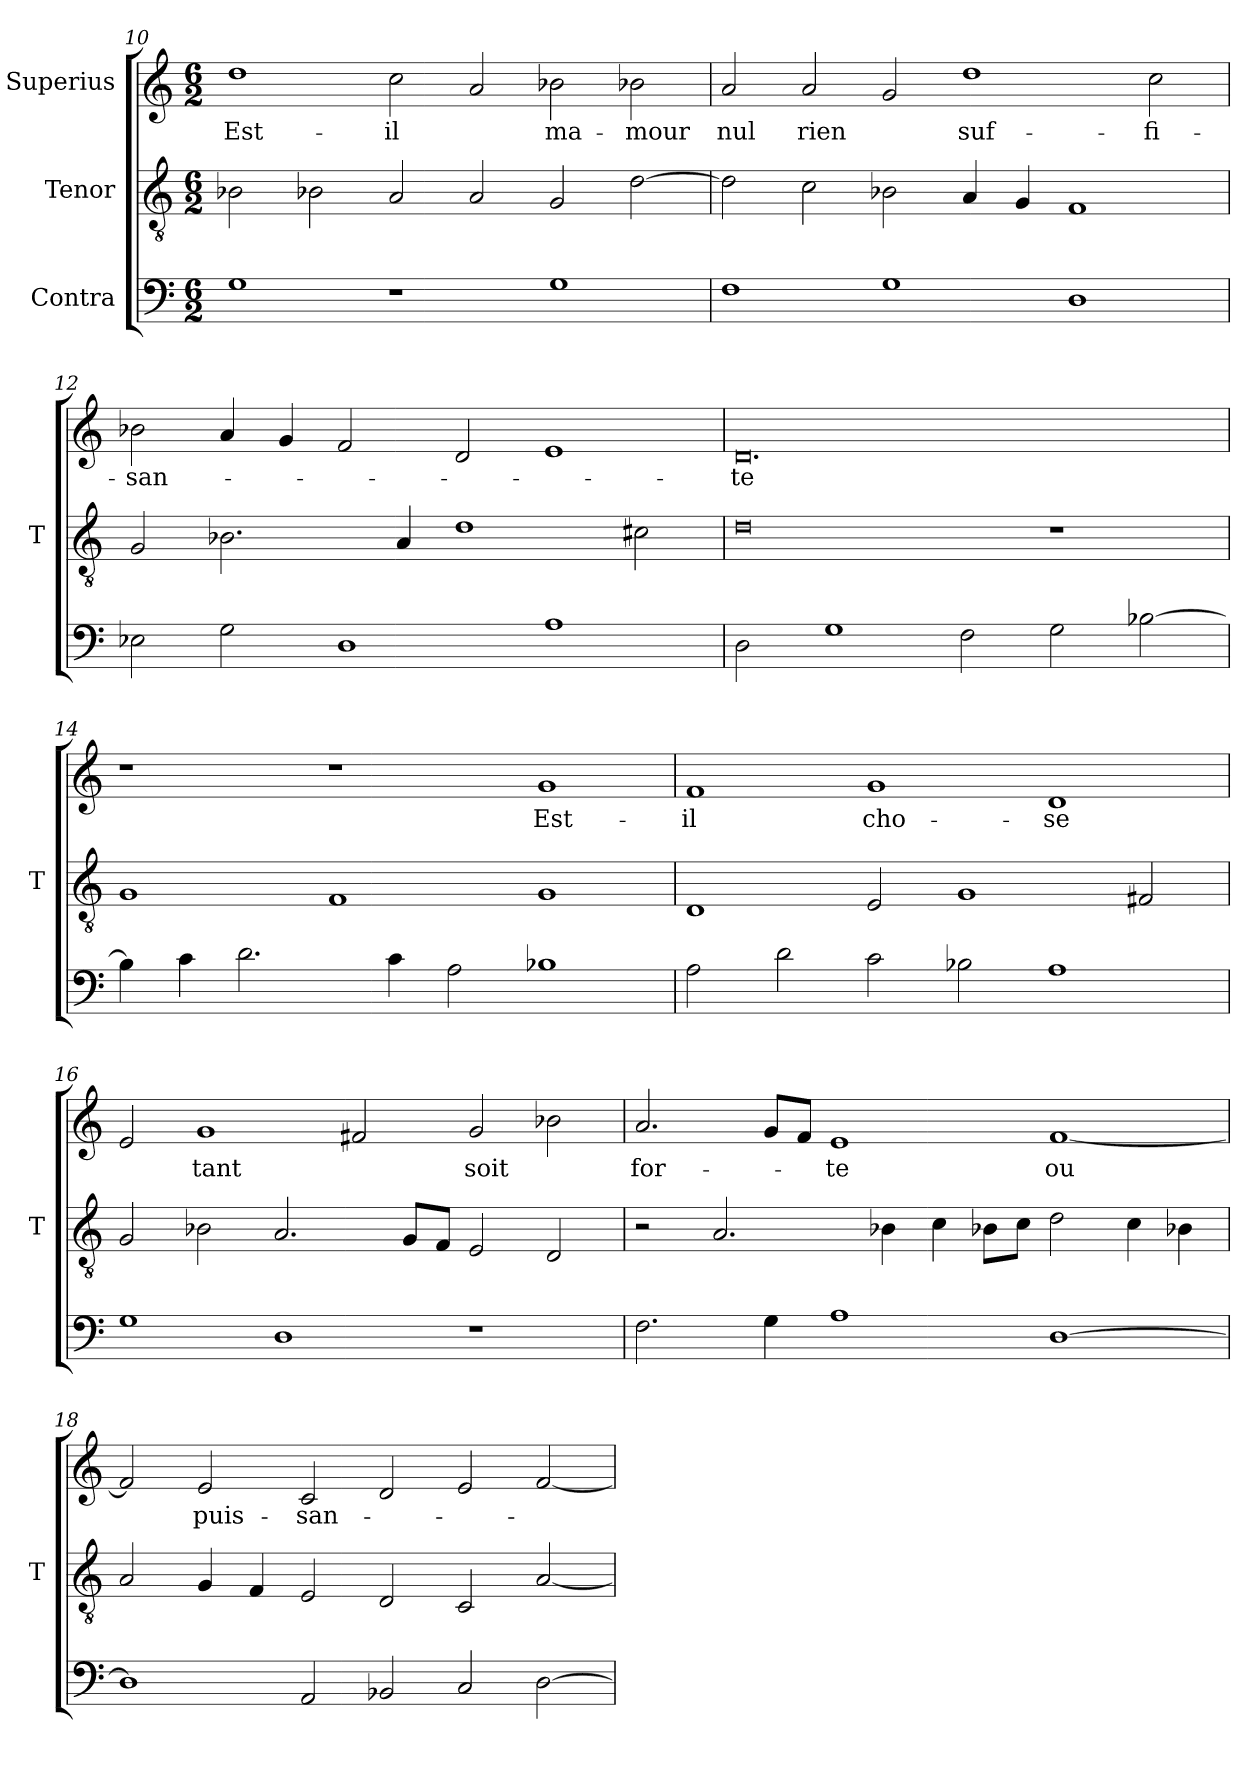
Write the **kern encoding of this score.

**kern	**kern	**kern	**text
*part3	*part2	*part1	*part1
*staff3	*staff2	*staff1	*staff1
*I"Contra	*I"Tenor	*I"Superius	*
*	*I'T	*	*
*clefF4	*clefGv2	*clefG2	*
*M6/2	*M6/2	*M6/2	*
=10	=10	=10	=10
1G	2B-X	1dd	Est-
.	2B-X	.	.
1r	2A	2cc	-il
.	2A	2a	.
1G	2G	2b-X	ma-
.	[2d	2b-X	-mour
=11	=11	=11	=11
1F	2d]	2a	-nul
.	2c	2a	-rien
1G	2B-X	2g	.
.	4A	1dd	suf-
.	4G	.	.
1D	1F	.	.
.	.	2cc	-fi-
=12	=12	=12	=12
2E-X	2G	2b-X	-san-
2G	2.B-X	4a	.
.	.	4g	.
1D	.	2f	.
.	4A	.	.
.	1d	2d	.
1A	.	1e	.
.	2c#X	.	.
=13	=13	=13	=13
2D	0d	0.d	-te
1G	.	.	.
2F	.	.	.
2G	1r	.	.
[2B-X	.	.	.
=14	=14	=14	=14
4B-]	1G	1r	.
4c	.	.	.
2.d	.	.	.
.	1F	1r	.
4c	.	.	.
2A	.	.	.
1B-X	1G	1g	Est-
=15	=15	=15	=15
2A	1D	1f	-il
2d	.	.	.
2c	2E	1g	cho-
2B-X	1G	.	.
1A	.	1d	-se
.	2F#X	.	.
=16	=16	=16	=16
1G	2G	2e	.
.	2B-X	1g	-tant
1D	2.A	.	.
.	.	2f#X	.
.	8G/L	.	.
.	8F/J	.	.
1r	2E	2g	-soit
.	2D	2b-X	.
=17	=17	=17	=17
2.F	2r	2.a	for-
.	2.A	.	.
4G	.	8g/L	.
.	.	8f/J	.
1A	.	1e	-te
.	4B-X	.	.
.	4c	.	.
.	8B-X\L	.	.
.	8c\J	.	.
[1D	2d	[1f	-ou
.	4c	.	.
.	4B-X	.	.
=18	=18	=18	=18
1D]	2A	2f]	.
.	4G	2e	puis-
.	4F	.	.
2AA	2E	2c	-san-
2BB-X	2D	2d	.
2C	2C	2e	.
[2D	[2A	[2f	.
=	=	=	=
*-	*-	*-	*-
